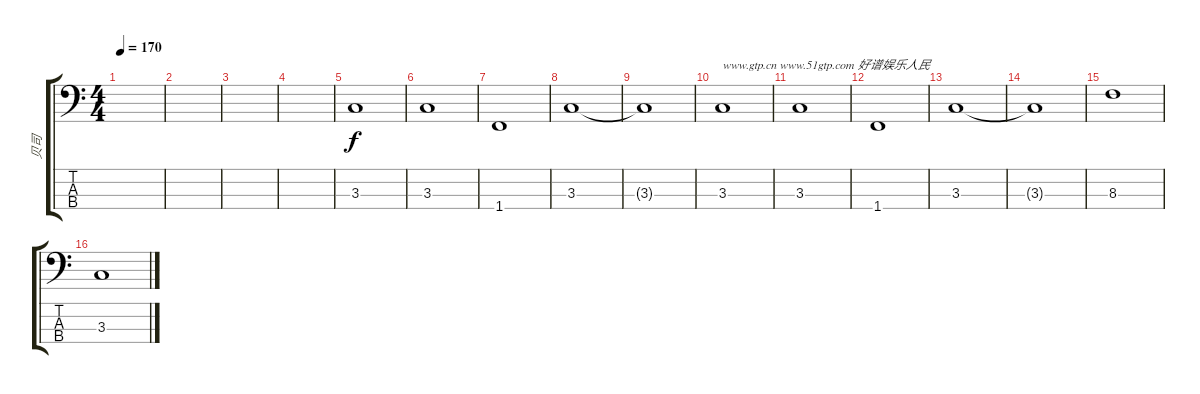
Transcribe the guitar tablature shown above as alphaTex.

\track ("贝司" "贝司") {instrument electricbassfinger}
\staff {score tabs}
\tuning (G2 D2 A1 E1) {hide}
\ts (4 4)
\tempo 170
\clef f4
\ks c
|
|
|
|
3.3.1 |
3.3.1 |
1.4.1 |
3.3.1 |
3.3{t}.1 |
3.3.1{txt "www.gtp.cn www.51gtp.com 好谱娱乐人民"} |
3.3.1 |
1.4.1 |
3.3.1 |
3.3{t}.1 |
8.3.1 |
3.3.1
